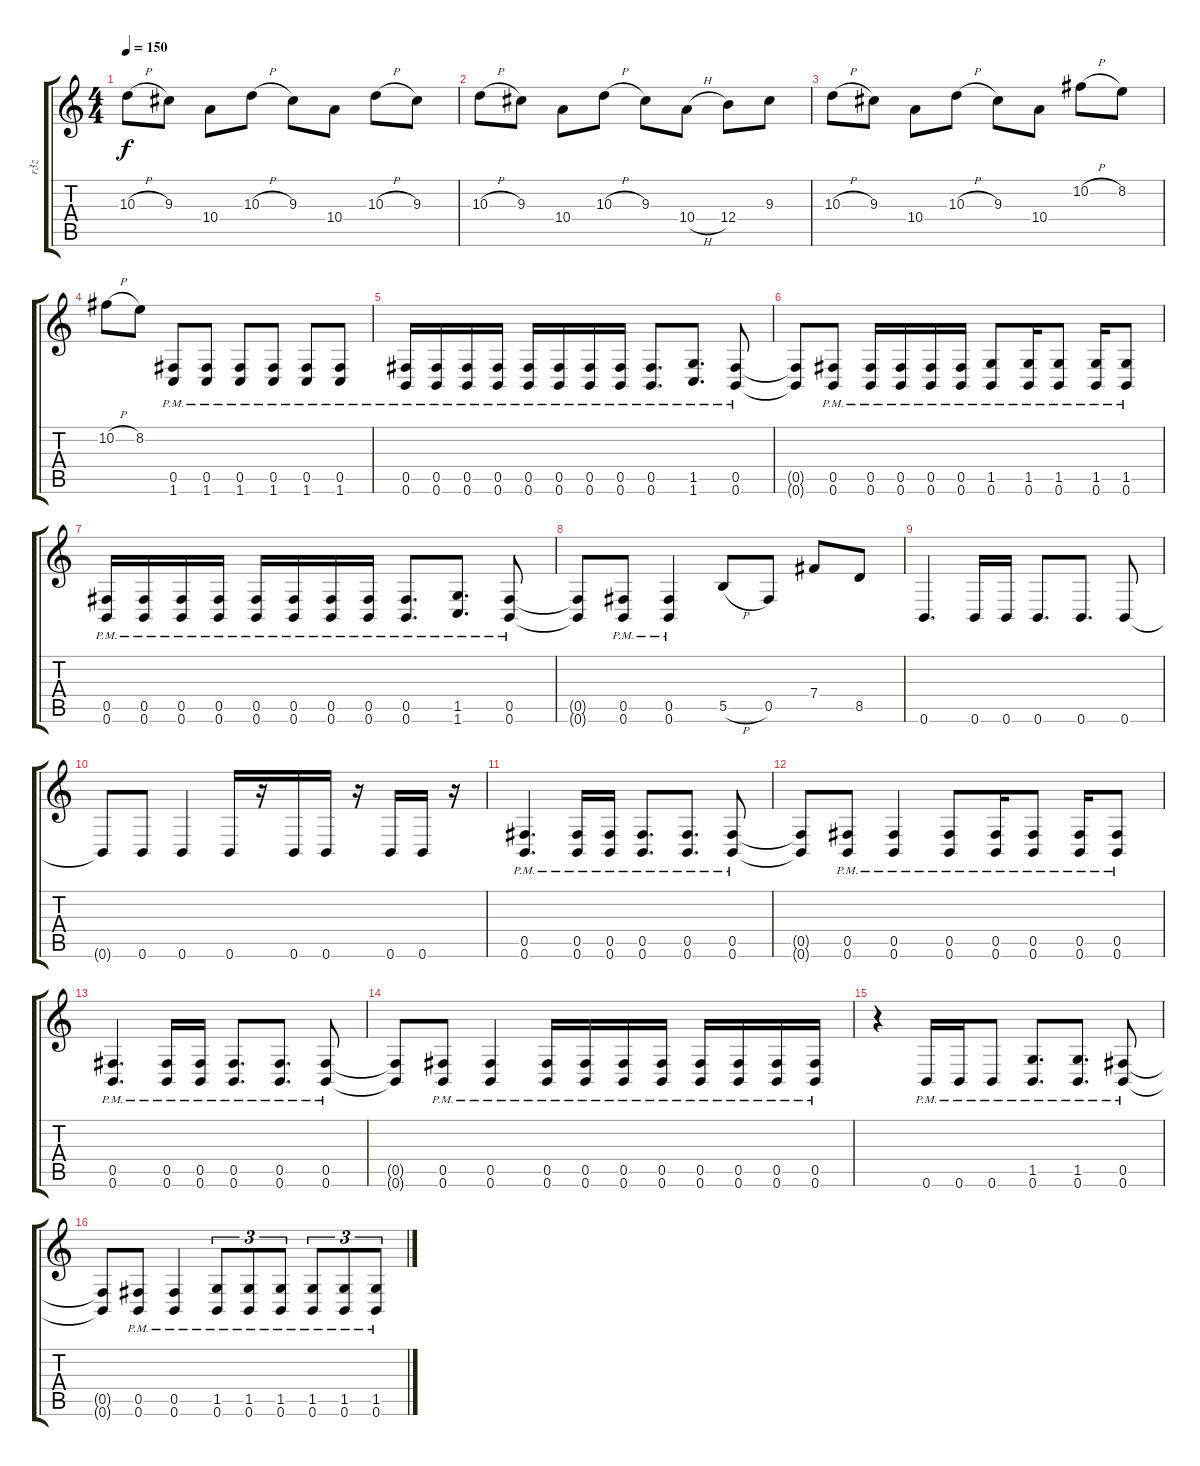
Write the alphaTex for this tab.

\track ("r3z" "r3z") {instrument overdrivenguitar}
\staff {score tabs}
\tuning (Db4 Ab3 E3 B2 Gb2 B1) {hide}
\ts (4 4)
\tempo 150
\clef g2
\ks c
10.3{h}.8{dy f} 9.3.8 10.4.8 10.3{h}.8 9.3.8 10.4.8 10.3{h}.8 9.3.8 |
10.3{h}.8 9.3.8 10.4.8 10.3{h}.8 9.3.8 10.4{h}.8 12.4.8 9.3.8 |
10.3{h}.8 9.3.8 10.4.8 10.3{h}.8 9.3.8 10.4.8 10.2{h}.8 8.2.8 |
10.2{h}.8 8.2.8 (0.5{pm} 1.6{pm}).8{instrument distortionguitar} (0.5{pm} 1.6{pm}).8 (0.5{pm} 1.6{pm}).8 (0.5{pm} 1.6{pm}).8 (0.5{pm} 1.6{pm}).8 (0.5{pm} 1.6{pm}).8 |
(0.5{pm} 0.6{pm}).16 (0.5{pm} 0.6{pm}).16 (0.5{pm} 0.6{pm}).16 (0.5{pm} 0.6{pm}).16 (0.5{pm} 0.6{pm}).16 (0.5{pm} 0.6{pm}).16 (0.5{pm} 0.6{pm}).16 (0.5{pm} 0.6{pm}).16 (0.5{pm} 0.6{pm}).8{d} (1.5{pm} 1.6{pm}).8{d} (0.5{pm} 0.6{pm}).8 |
(0.5{t} 0.6{t}).8 (0.5{pm} 0.6{pm}).8 (0.5{pm} 0.6{pm}).16 (0.5{pm} 0.6{pm}).16 (0.5{pm} 0.6{pm}).16 (0.5{pm} 0.6{pm}).16 (1.5{pm} 0.6{pm}).8 (1.5{pm} 0.6{pm}).16 (1.5{pm} 0.6{pm}).8 (1.5{pm} 0.6{pm}).16 (1.5{pm} 0.6{pm}).8 |
(0.5{pm} 0.6{pm}).16 (0.5{pm} 0.6{pm}).16 (0.5{pm} 0.6{pm}).16 (0.5{pm} 0.6{pm}).16 (0.5{pm} 0.6{pm}).16 (0.5{pm} 0.6{pm}).16 (0.5{pm} 0.6{pm}).16 (0.5{pm} 0.6{pm}).16 (0.5{pm} 0.6{pm}).8{d} (1.5{pm} 1.6{pm}).8{d} (0.5{pm} 0.6{pm}).8 |
(0.5{t} 0.6{t}).8 (0.5{pm} 0.6{pm}).8 (0.5{pm} 0.6{pm}).4 5.5{h}.8 0.5.8 7.4.8 8.5.8 |
0.6.4{d balance 8 instrument lead2sawtooth} 0.6.16 0.6.16 0.6.8{d} 0.6.8{d} 0.6.8 |
0.6{t}.8 0.6.8 0.6.4 0.6.16{balance 0} r.16 0.6.16 0.6.16{balance 16} r.16 0.6.16 0.6.16{balance 0} r.16 |
(0.5{pm} 0.6{pm}).4{d instrument distortionguitar} (0.5{pm} 0.6{pm}).16 (0.5{pm} 0.6{pm}).16 (0.5{pm} 0.6{pm}).8{d} (0.5{pm} 0.6{pm}).8{d} (0.5{pm} 0.6{pm}).8 |
(0.5{t} 0.6{t}).8 (0.5{pm} 0.6{pm}).8 (0.5{pm} 0.6{pm}).4 (0.5{pm} 0.6{pm}).8 (0.5{pm} 0.6{pm}).16 (0.5{pm} 0.6{pm}).8 (0.5{pm} 0.6{pm}).16 (0.5{pm} 0.6{pm}).8 |
(0.5{pm} 0.6{pm}).4{d} (0.5{pm} 0.6{pm}).16 (0.5{pm} 0.6{pm}).16 (0.5{pm} 0.6{pm}).8{d} (0.5{pm} 0.6{pm}).8{d} (0.5{pm} 0.6{pm}).8 |
(0.5{t} 0.6{t}).8 (0.5{pm} 0.6{pm}).8 (0.5{pm} 0.6{pm}).4 (0.5{pm} 0.6{pm}).16 (0.5{pm} 0.6{pm}).16 (0.5{pm} 0.6{pm}).16 (0.5{pm} 0.6{pm}).16 (0.5{pm} 0.6{pm}).16 (0.5{pm} 0.6{pm}).16 (0.5{pm} 0.6{pm}).16 (0.5{pm} 0.6{pm}).16 |
r.4 0.6{pm}.16 0.6{pm}.16 0.6{pm}.8 (1.5{pm} 0.6{pm}).8{d} (1.5{pm} 0.6{pm}).8{d} (0.5{pm} 0.6{pm}).8 |
(0.5{t} 0.6{t}).8 (0.5{pm} 0.6{pm}).8 (0.5{pm} 0.6{pm}).4 (1.5{pm} 0.6{pm}).8{tu (3 2)} (1.5{pm} 0.6{pm}).8{tu (3 2)} (1.5{pm} 0.6{pm}).8{tu (3 2)} (1.5{pm} 0.6{pm}).8{tu (3 2)} (1.5{pm} 0.6{pm}).8{tu (3 2)} (1.5{pm} 0.6{pm}).8{tu (3 2)}
